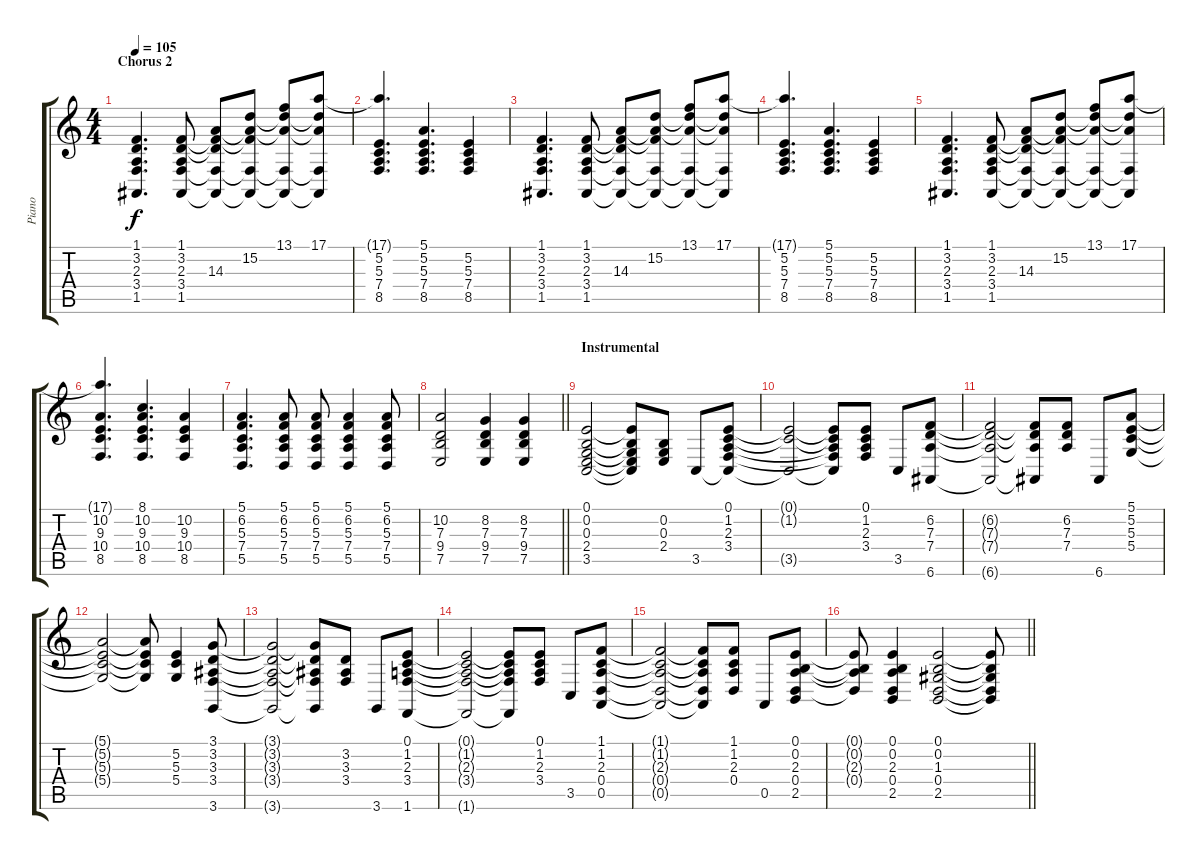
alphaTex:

\track ("Piano" "Piano") {instrument acousticgrandpiano}
\staff {score tabs}
\tuning (E4 B3 G3 D3 A2 E2) {hide}
\ts (4 4)
\section ("" "Chorus 2")
\tempo 105
\clef g2
\ks c
(1.1 3.2 2.3 3.4 1.5).4{d dy f} (1.1 3.2 2.3 3.4 1.5).8 (1.1{t} 3.2{t} 14.3 3.4{t} 1.5{t}).8 (1.1{t} 15.2 14.3{t} 3.4{t} 1.5{t}).8 (13.1 15.2{t} 14.3{t} 3.4{t} 1.5{t}).8 (17.1 15.2{t} 14.3{t} 3.4{t} 1.5{t}).8 |
(17.1{t} 5.2 5.3 7.4 8.5).4{d} (5.1 5.2 5.3 7.4 8.5).4{d} (5.2 5.3 7.4 8.5).4 |
(1.1 3.2 2.3 3.4 1.5).4{d} (1.1 3.2 2.3 3.4 1.5).8 (1.1{t} 3.2{t} 14.3 3.4{t} 1.5{t}).8 (1.1{t} 15.2 14.3{t} 3.4{t} 1.5{t}).8 (13.1 15.2{t} 14.3{t} 3.4{t} 1.5{t}).8 (17.1 15.2{t} 14.3{t} 3.4{t} 1.5{t}).8 |
(17.1{t} 5.2 5.3 7.4 8.5).4{d} (5.1 5.2 5.3 7.4 8.5).4{d} (5.2 5.3 7.4 8.5).4 |
(1.1 3.2 2.3 3.4 1.5).4{d} (1.1 3.2 2.3 3.4 1.5).8 (1.1{t} 3.2{t} 14.3 3.4{t} 1.5{t}).8 (1.1{t} 15.2 14.3{t} 3.4{t} 1.5{t}).8 (13.1 15.2{t} 14.3{t} 3.4{t} 1.5{t}).8 (17.1 15.2{t} 14.3{t} 3.4{t} 1.5{t}).8 |
(17.1{t} 10.2 9.3 10.4 8.5).4{d} (8.1 10.2 9.3 10.4 8.5).4{d} (10.2 9.3 10.4 8.5).4 |
(5.1 6.2 5.3 7.4 5.5).4{d} (5.1 6.2 5.3 7.4 5.5).8 (5.1 6.2 5.3 7.4 5.5).8 (5.1 6.2 5.3 7.4 5.5).4 (5.1 6.2 5.3 7.4 5.5).8 |
\barLineRight lightlight
(10.2 7.3 9.4 7.5).2 (8.2 7.3 9.4 7.5).4 (8.2 7.3 9.4 7.5).4 |
\section ("" "Instrumental")
(0.1 0.2 0.3 2.4 3.5).2 (0.1{t} 0.2{t} 0.3{t} 2.4{t} 3.5{t}).8 (0.2 0.3 2.4).8 3.5.8 (0.1 1.2 2.3 3.4 3.5{t}).8 |
(0.1{t} 1.2{t} 3.5{t}).2 (0.1{t} 1.2{t} 2.3{t} 3.4{t} 3.5{t}).8 (0.1 1.2 2.3 3.4).8 3.5.8 (6.2 7.3 7.4 6.6).8 |
(6.2{t} 7.3{t} 7.4{t} 6.6{t}).2 (6.2{t} 7.3{t} 7.4{t} 6.6{t}).8 (6.2 7.3 7.4).8 6.6.8 (5.1 5.2 5.3 5.4).8 |
(5.1{t} 5.2{t} 5.3{t} 5.4{t}).2 (5.1{t} 5.2{t} 5.3{t} 5.4{t}).8 (5.2 5.3 5.4).4 (3.1 3.2 3.3 3.4 3.6).8 |
(3.1{t} 3.2{t} 3.3{t} 3.4{t} 3.6{t}).2 (3.1{t} 3.2{t} 3.3{t} 3.4{t} 3.6{t}).8 (3.2 3.3 3.4).8 3.6.8 (0.1 1.2 2.3 3.4 1.6).8 |
(0.1{t} 1.2{t} 2.3{t} 3.4{t} 1.6{t}).2 (0.1{t} 1.2{t} 2.3{t} 3.4{t} 1.6{t}).8 (0.1 1.2 2.3 3.4).8 3.5.8 (1.1 1.2 2.3 0.4 0.5).8 |
(1.1{t} 1.2{t} 2.3{t} 0.4{t} 0.5{t}).2 (1.1{t} 1.2{t} 2.3{t} 0.4{t} 0.5{t}).8 (1.1 1.2 2.3 0.4).8 0.5.8 (0.1 0.2 2.3 0.4 2.5).8 |
\barLineRight lightlight
(0.1{t} 0.2{t} 2.3{t} 0.4{t}).8 (0.1 0.2 2.3 0.4 2.5).4 (0.1 0.2 1.3 0.4 2.5).2 (0.1{t} 0.2{t} 1.3{t} 0.4{t} 2.5{t}).8
